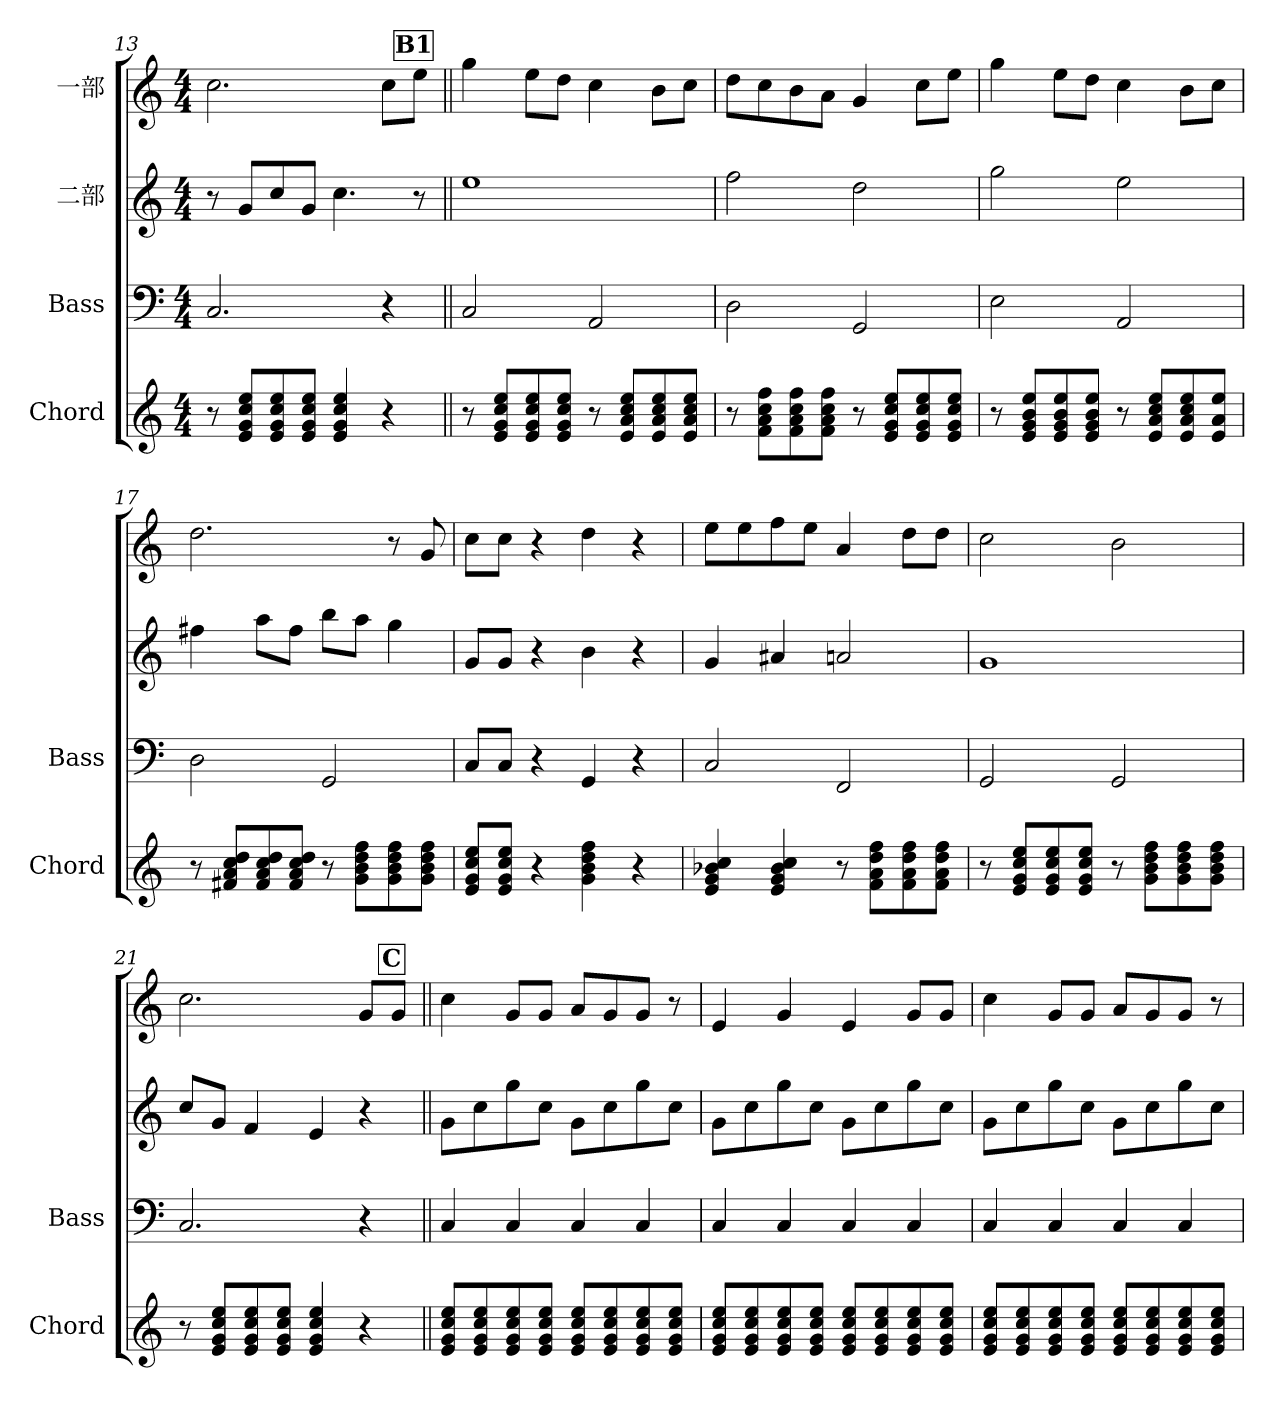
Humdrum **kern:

**kern	**kern	**kern	**kern
*part4	*part3	*part2	*part1
*staff4	*staff3	*staff2	*staff1
*I"Chord	*I"Bass	*I"二部	*I"一部
*I'Chord	*I'Bass	*	*
!!LO:LB:g=z
*clefG2	*clefF4	*clefG2	*clefG2
*ITrd7c12	*	*	*
*k[]	*k[]	*k[]	*k[]
*M4/4	*M4/4	*M4/4	*M4/4
!!LO:REH:place=s1:a:B:fs=14:t=B1:qo=3.5
=13	=13	=13	=13
8r	2.C/	8r	2.cc\
8E/ 8G/ 8c/ 8e/L	.	8g/L	.
8E/ 8G/ 8c/ 8e/	.	8cc/	.
8E/ 8G/ 8c/ 8e/J	.	8g/J	.
4E/ 4G/ 4c/ 4e/	.	4.cc\	.
4r	4r	.	8cc\L
.	.	8r	8ee\J
=14||	=14||	=14||	=14||
8r	2C/	1ee	4gg\
8E/ 8G/ 8c/ 8e/L	.	.	.
8E/ 8G/ 8c/ 8e/	.	.	8ee\L
8E/ 8G/ 8c/ 8e/J	.	.	8dd\J
8r	2AA/	.	4cc\
8E/ 8A/ 8c/ 8e/L	.	.	.
8E/ 8A/ 8c/ 8e/	.	.	8b\L
8E/ 8A/ 8c/ 8e/J	.	.	8cc\J
=15	=15	=15	=15
8r	2D\	2ff\	8dd\L
8F\ 8A\ 8c\ 8f\L	.	.	8cc\
8F\ 8A\ 8c\ 8f\	.	.	8b\
8F\ 8A\ 8c\ 8f\J	.	.	8a\J
8r	2GG/	2dd\	4g/
8E/ 8G/ 8c/ 8e/L	.	.	.
8E/ 8G/ 8c/ 8e/	.	.	8cc\L
8E/ 8G/ 8c/ 8e/J	.	.	8ee\J
=16	=16	=16	=16
8r	2E\	2gg\	4gg\
8E/ 8G/ 8B/ 8e/L	.	.	.
8E/ 8G/ 8B/ 8e/	.	.	8ee\L
8E/ 8G/ 8B/ 8e/J	.	.	8dd\J
8r	2AA/	2ee\	4cc\
8E/ 8A/ 8c/ 8e/L	.	.	.
8E/ 8A/ 8c/ 8e/	.	.	8b\L
8E/ 8A/ 8e/J	.	.	8cc\J
=17	=17	=17	=17
8r	2D\	4ff#X\	2.dd\
8F#X/ 8A/ 8c/ 8d/L	.	.	.
8F#/ 8A/ 8c/ 8d/	.	8aa\L	.
8F#/ 8A/ 8c/ 8d/J	.	8ff#\J	.
8r	2GG/	8bb\L	.
8G\ 8B\ 8d\ 8f\L	.	8aa\J	.
8G\ 8B\ 8d\ 8f\	.	4gg\	8r
8G\ 8B\ 8d\ 8f\J	.	.	8g/
!!LO:PB:g=z
=18	=18	=18	=18
8E/ 8G/ 8c/ 8e/L	8C/L	8g/L	8cc\L
8E/ 8G/ 8c/ 8e/J	8C/J	8g/J	8cc\J
4r	4r	4r	4r
4G\ 4B\ 4d\ 4f\	4GG/	4b\	4dd\
4r	4r	4r	4r
=19	=19	=19	=19
4E/ 4G/ 4B-X/ 4c/	2C/	4g/	8ee\L
.	.	.	8ee\
4E/ 4G/ 4B-/ 4c/	.	4a#X/	8ff\
.	.	.	8ee\J
8r	2FF/	2an/	4a/
8F\ 8A\ 8d\ 8f\L	.	.	.
8F\ 8A\ 8d\ 8f\	.	.	8dd\L
8F\ 8A\ 8d\ 8f\J	.	.	8dd\J
=20	=20	=20	=20
8r	2GG/	1g	2cc\
8E/ 8G/ 8c/ 8e/L	.	.	.
8E/ 8G/ 8c/ 8e/	.	.	.
8E/ 8G/ 8c/ 8e/J	.	.	.
8r	2GG/	.	2b\
8G\ 8B\ 8d\ 8f\L	.	.	.
8G\ 8B\ 8d\ 8f\	.	.	.
8G\ 8B\ 8d\ 8f\J	.	.	.
!!LO:REH:place=s1:a:B:fs=14:t=C:qo=3.5
=21	=21	=21	=21
8r	2.C/	8cc/L	2.cc\
8E/ 8G/ 8c/ 8e/L	.	8g/J	.
8E/ 8G/ 8c/ 8e/	.	4f/	.
8E/ 8G/ 8c/ 8e/J	.	.	.
4E/ 4G/ 4c/ 4e/	.	4e/	.
4r	4r	4r	8g/L
.	.	.	8g/J
=22||	=22||	=22||	=22||
8E/ 8G/ 8c/ 8e/L	4C/	8g\L	4cc\
8E/ 8G/ 8c/ 8e/	.	8cc\	.
8E/ 8G/ 8c/ 8e/	4C/	8gg\	8g/L
8E/ 8G/ 8c/ 8e/J	.	8cc\J	8g/J
8E/ 8G/ 8c/ 8e/L	4C/	8g\L	8a/L
8E/ 8G/ 8c/ 8e/	.	8cc\	8g/
8E/ 8G/ 8c/ 8e/	4C/	8gg\	8g/J
8E/ 8G/ 8c/ 8e/J	.	8cc\J	8r
!!LO:LB:g=z
=23	=23	=23	=23
8E/ 8G/ 8c/ 8e/L	4C/	8g\L	4e/
8E/ 8G/ 8c/ 8e/	.	8cc\	.
8E/ 8G/ 8c/ 8e/	4C/	8gg\	4g/
8E/ 8G/ 8c/ 8e/J	.	8cc\J	.
8E/ 8G/ 8c/ 8e/L	4C/	8g\L	4e/
8E/ 8G/ 8c/ 8e/	.	8cc\	.
8E/ 8G/ 8c/ 8e/	4C/	8gg\	8g/L
8E/ 8G/ 8c/ 8e/J	.	8cc\J	8g/J
=24	=24	=24	=24
8E/ 8G/ 8c/ 8e/L	4C/	8g\L	4cc\
8E/ 8G/ 8c/ 8e/	.	8cc\	.
8E/ 8G/ 8c/ 8e/	4C/	8gg\	8g/L
8E/ 8G/ 8c/ 8e/J	.	8cc\J	8g/J
8E/ 8G/ 8c/ 8e/L	4C/	8g\L	8a/L
8E/ 8G/ 8c/ 8e/	.	8cc\	8g/
8E/ 8G/ 8c/ 8e/	4C/	8gg\	8g/J
8E/ 8G/ 8c/ 8e/J	.	8cc\J	8r
=	=	=	=
*-	*-	*-	*-
